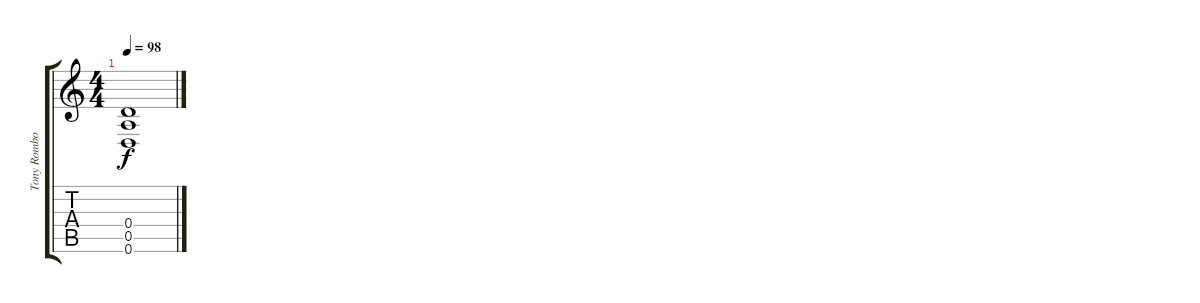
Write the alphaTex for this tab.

\track ("Tony Rombola - Disto Guitar" "Tony Rombo") {instrument distortionguitar}
\staff {score tabs}
\tuning (E4 B3 G3 D3 A2 D2) {hide}
\ts (4 4)
\tempo 98
\clef g2
\ks c
(0.4 0.5 0.6).1{dy f}
